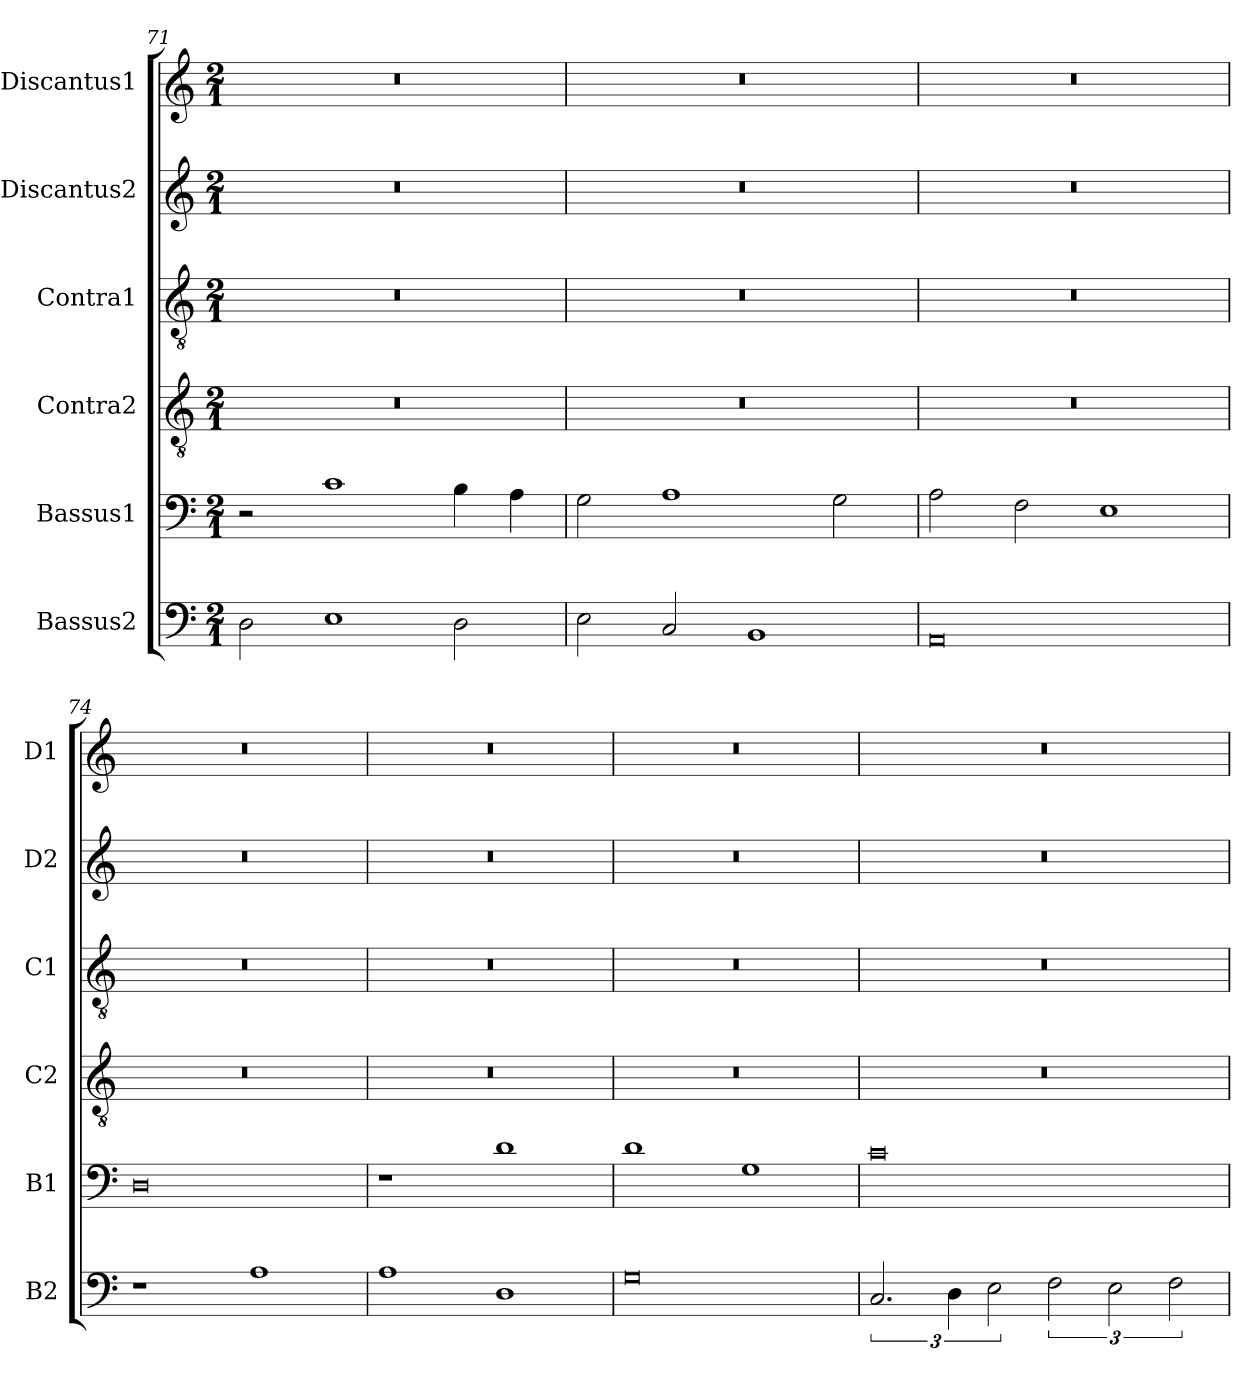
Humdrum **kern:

**kern	**kern	**kern	**kern	**kern	**kern
*part6	*part5	*part4	*part3	*part2	*part1
*staff6	*staff5	*staff4	*staff3	*staff2	*staff1
*I"Bassus2	*I"Bassus1	*I"Contra2	*I"Contra1	*I"Discantus2	*I"Discantus1
*I'B2	*I'B1	*I'C2	*I'C1	*I'D2	*I'D1
*clefF4	*clefF4	*clefGv2	*clefGv2	*clefG2	*clefG2
*k[]	*k[]	*k[]	*k[]	*k[]	*k[]
*M2/1	*M2/1	*M2/1	*M2/1	*M2/1	*M2/1
=71	=71	=71	=71	=71	=71
2D\	2r	0r	0r	0r	0r
1E	1c	.	.	.	.
2D\	4B\	.	.	.	.
.	4A\	.	.	.	.
=72	=72	=72	=72	=72	=72
2E\	2G\	0r	0r	0r	0r
2C/	1A	.	.	.	.
1BB	.	.	.	.	.
.	2G\	.	.	.	.
=73	=73	=73	=73	=73	=73
0AA	2A\	0r	0r	0r	0r
.	2F\	.	.	.	.
.	1E	.	.	.	.
=74	=74	=74	=74	=74	=74
1r	0D	0r	0r	0r	0r
1A	.	.	.	.	.
=75	=75	=75	=75	=75	=75
1A	1r	0r	0r	0r	0r
1D	1d	.	.	.	.
=76	=76	=76	=76	=76	=76
0G	1d	0r	0r	0r	0r
.	1G	.	.	.	.
=77	=77	=77	=77	=77	=77
3.C/	0c	0r	0r	0r	0r
6D\	.	.	.	.	.
3E\	.	.	.	.	.
3F\	.	.	.	.	.
3E\	.	.	.	.	.
3F\	.	.	.	.	.
=	=	=	=	=	=
*-	*-	*-	*-	*-	*-
